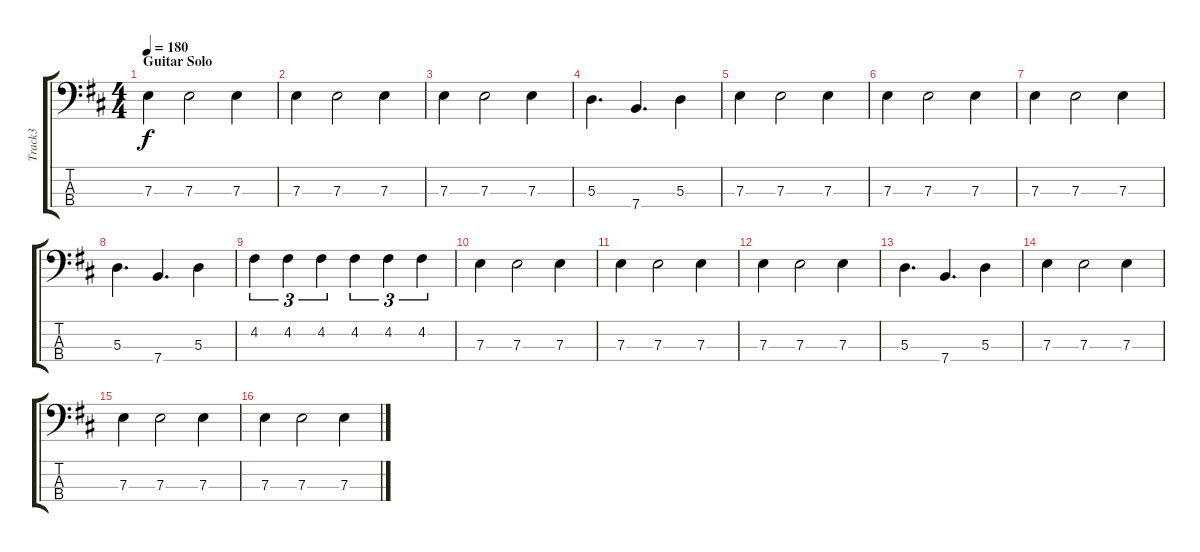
\track ("Track3" "Track3") {instrument electricbassfinger}
\staff {score tabs}
\tuning (G2 D2 A1 E1) {hide}
\ts (4 4)
\section ("" "Guitar Solo")
\tempo 180
\clef f4
\ks d
7.3.4{dy f} 7.3.2 7.3.4 |
7.3.4 7.3.2 7.3.4 |
7.3.4 7.3.2 7.3.4 |
5.3.4{d} 7.4.4{d} 5.3.4 |
7.3.4 7.3.2 7.3.4 |
7.3.4 7.3.2 7.3.4 |
7.3.4 7.3.2 7.3.4 |
5.3.4{d} 7.4.4{d} 5.3.4 |
4.2.4{tu (3 2)} 4.2.4{tu (3 2)} 4.2.4{tu (3 2)} 4.2.4{tu (3 2)} 4.2.4{tu (3 2)} 4.2.4{tu (3 2)} |
7.3.4 7.3.2 7.3.4 |
7.3.4 7.3.2 7.3.4 |
7.3.4 7.3.2 7.3.4 |
5.3.4{d} 7.4.4{d} 5.3.4 |
7.3.4 7.3.2 7.3.4 |
7.3.4 7.3.2 7.3.4 |
7.3.4 7.3.2 7.3.4
